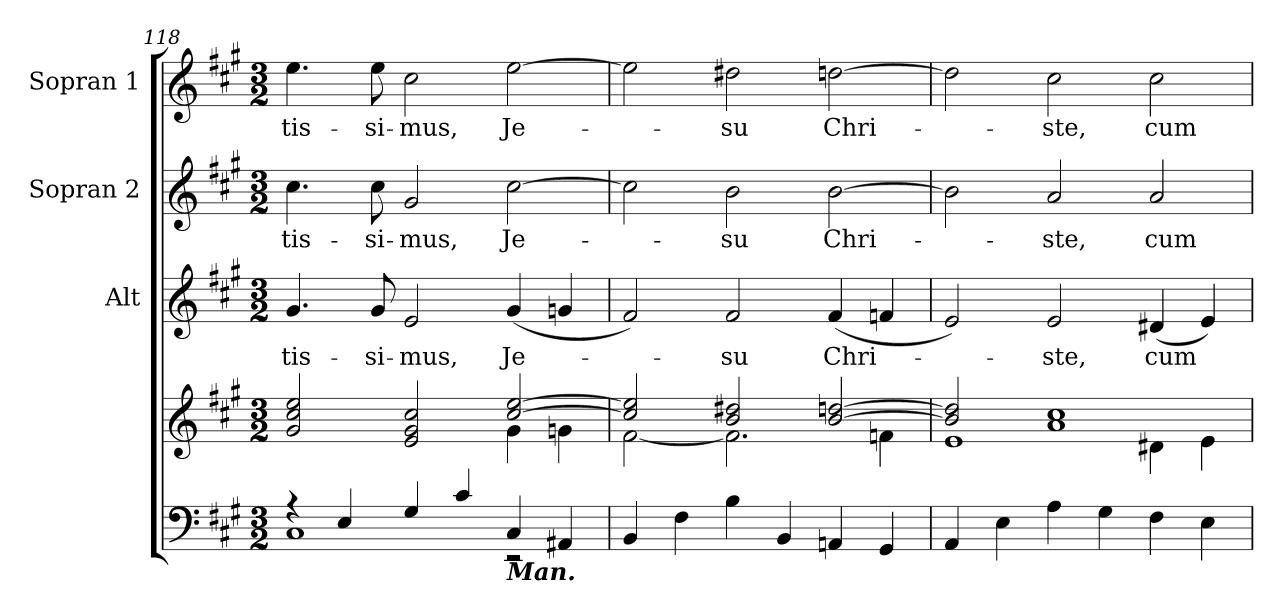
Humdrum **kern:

**kern	**kern	**kern	**text	**kern	**text	**kern	**text
*part4	*part4	*part3	*part3	*part2	*part2	*part1	*part1
*staff5	*staff4	*staff3	*staff3	*staff2	*staff2	*staff1	*staff1
*	*	*I"Alt	*	*I"Sopran 2	*	*I"Sopran 1	*
*	*	*I'A.	*	*I'S. 2	*	*I'S. 1	*
*clefF4	*clefG2	*clefG2	*	*clefG2	*	*clefG2	*
*k[f#c#g#]	*k[f#c#g#]	*k[f#c#g#]	*	*k[f#c#g#]	*	*k[f#c#g#]	*
*A:	*A:	*A:	*	*A:	*	*A:	*
*M3/2	*M3/2	*M3/2	*	*M3/2	*	*M3/2	*
=118	=118	=118	=118	=118	=118	=118	=118
*^	*^	*	*	*	*	*	*
!	!	!	!	!	!LO:LY:b	!	!LO:LY:b	!	!LO:LY:b
4rA	1C#	2g#/ 2cc#/ 2ee/	1ryy	4.g#/	-tis-	4.cc#\	-tis-	4.ee\	-tis-
4E/	.	.	.	.	.	.	.	.	.
!	!	!	!	!	!LO:LY:b	!	!LO:LY:b	!	!LO:LY:b
.	.	.	.	8g#/	-si-	8cc#\	-si-	8ee\	-si-
!	!	!	!	!	!LO:LY:b	!	!LO:LY:b	!	!LO:LY:b
4G#/	.	2e/ 2g#/ 2cc#/	.	2e/	-mus,	2g#/	-mus,	2cc#\	-mus,
4c#/	.	.	.	.	.	.	.	.	.
!LO:TX:b:Bi:t=Man.	!	!	!	!	!	!	!	!	!
!	!	!	!	!	!LO:LY:b	!	!LO:LY:b	!	!LO:LY:b
4C#/	2rEE	[>2cc#/ [>2ee/	4g#\	(<4g#/	Je-	[2cc#\	Je-	[2ee\	Je-
4AA#X/	.	.	4gn\	4gn/	.	.	.	.	.
*v	*v	*	*	*	*	*	*	*	*
=119	=119	=119	=119	=119	=119	=119	=119	=119
4BB/	2cc#/] 2ee/]	[<2f#\	2f#/)	.	2cc#\]	.	2ee\]	.
4F#\	.	.	.	.	.	.	.	.
!	!	!	!	!LO:LY:b	!	!LO:LY:b	!	!LO:LY:b
4B\	2b/ 2dd#X/	2.f#\]	2f#/	-su	2b\	-su	2dd#X\	-su
4BB/	.	.	.	.	.	.	.	.
!	!	!	!	!LO:LY:b	!	!LO:LY:b	!	!LO:LY:b
4AAn/	[>2b/ [>2ddn/	.	(<4f#/	Chri-	[2b\	Chri-	[2ddn\	Chri-
4GG#/	.	4fn\	4fn/	.	.	.	.	.
=120	=120	=120	=120	=120	=120	=120	=120	=120
4AA/	2b/] 2dd/]	1e	2e/)	.	2b\]	.	2dd\]	.
4E\	.	.	.	.	.	.	.	.
!	!	!	!	!LO:LY:b	!	!LO:LY:b	!	!LO:LY:b
4A\	1a 1cc#	.	2e/	-ste,	2a/	-ste,	2cc#\	-ste,
4G#\	.	.	.	.	.	.	.	.
!	!	!	!	!LO:LY:b	!	!LO:LY:b	!	!LO:LY:b
4F#\	.	4d#X\	(<4d#X/	cum	2a/	cum	2cc#\	cum
4E\	.	4e\	4e/)	.	.	.	.	.
*	*v	*v	*	*	*	*	*	*
=	=	=	=	=	=	=	=
*-	*-	*-	*-	*-	*-	*-	*-
